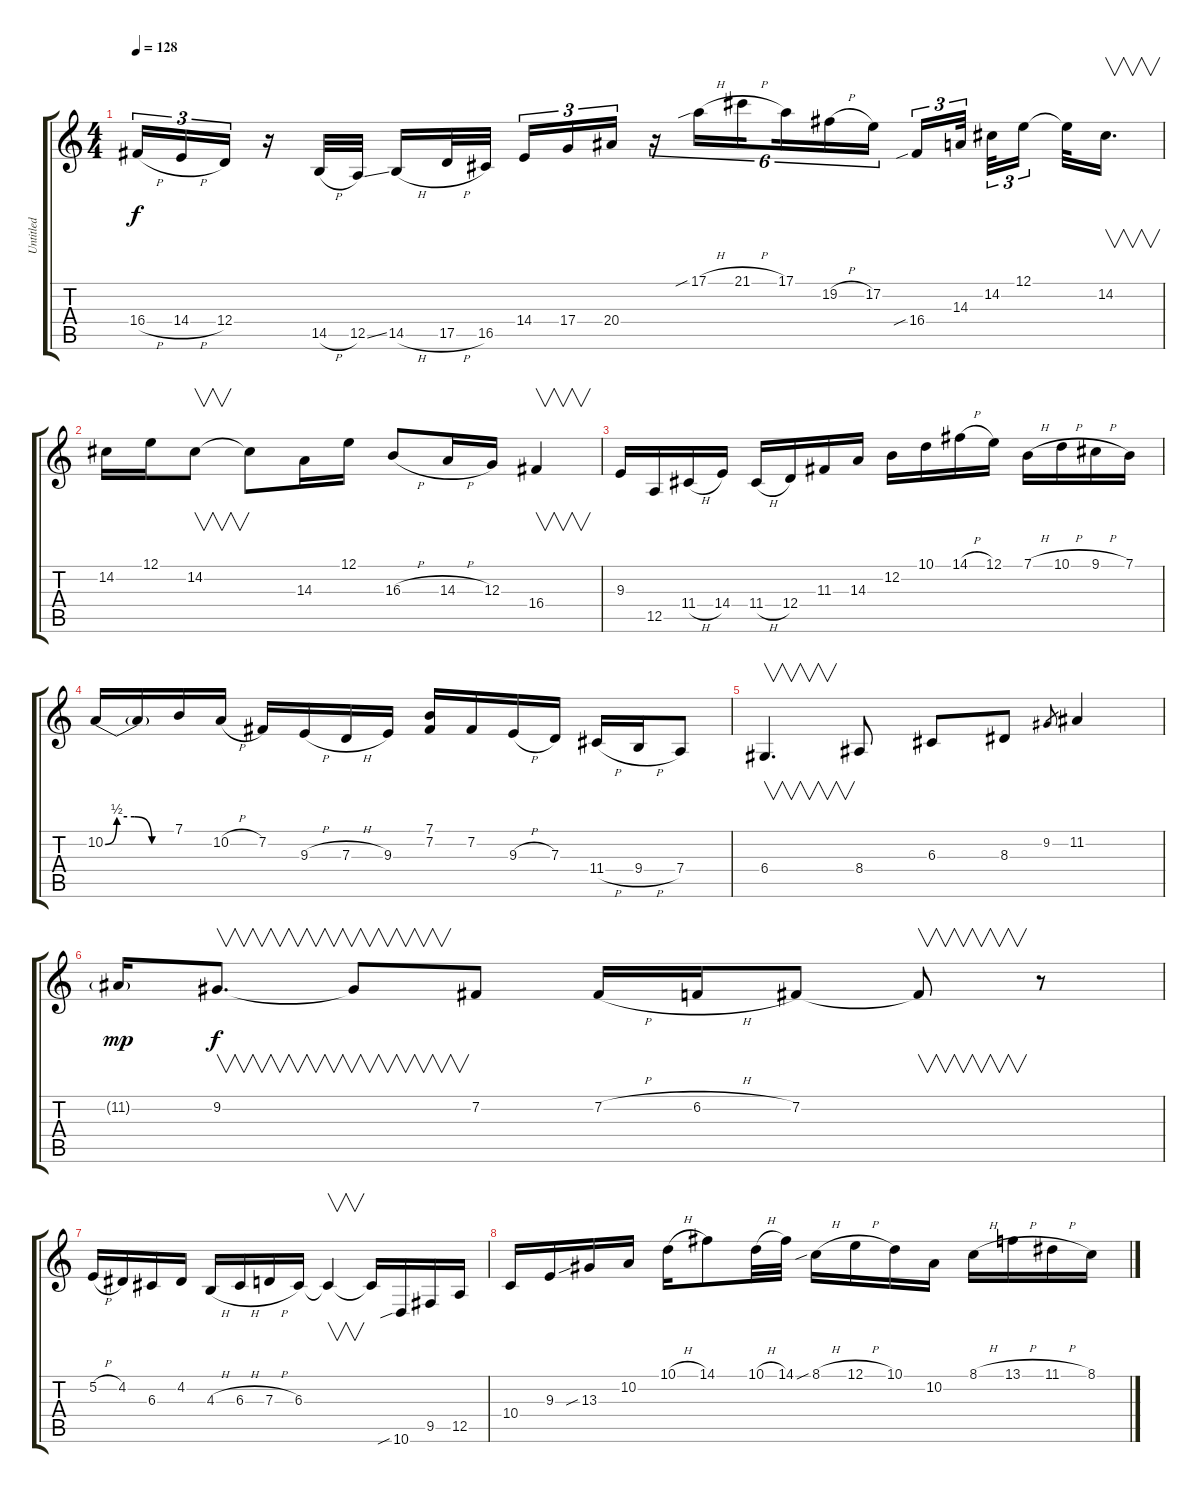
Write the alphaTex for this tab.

\track ("Untitled" "Untitled") {instrument sopranosax}
\staff {score tabs}
\tuning (E4 B3 G3 D3 A2 E2) {hide}
\ts (4 4)
\tempo 128
\clef g2
\ks c
16.4{h}.16{tu (3 2) dy f} 14.4{h}.16{tu (3 2)} 12.4.16{tu (3 2)} r.16 14.5{h}.32 12.5{ss}.32 14.5{h}.16 17.5{h}.32 16.5.32{beam splitsecondary} 14.4.16{tu (3 2)} 17.4.16{tu (3 2)} 20.4.16{tu (3 2)} r.16{tu (6 4)} 17.1{sib h}.16{tu (6 4)} 21.1{h}.16{tu (6 4) beam splitsecondary} 17.1.16{tu (6 4)} 19.2{h}.16{tu (6 4)} 17.2.16{tu (6 4)} 16.4{sib}.16{tu (3 2)} 14.3.32{tu (3 2) beam splitsecondary} 14.2.32{tu (3 2)} 12.1.16{tu (3 2) beam splitsecondary} 12.1{t}.32 14.2.16{v d} |
14.2.16 12.1.16 14.2.8{v} 14.2{t}.8 14.3.16 12.1.16 16.3{h}.8 14.3{h}.16 12.3.16 16.4.4{v} |
9.3.16 12.5.16 11.4{h}.16 14.4.16 11.4{h}.16 12.4.16 11.3.16 14.3.16 12.2.16 10.1.16 14.1{h}.16 12.1.16 7.1{h}.16 10.1{h}.16 9.1{h}.16 7.1.16 |
10.2{be (custom 0 0 10 2 25 2 40 0 60 0)}.16 10.2{t}.16 7.1.16 10.2{h}.16 7.2.16 9.3{h}.16 7.3{h}.16 9.3.16 (7.1 7.2).16 7.2.16 9.3{h}.16 7.3.16 11.4{h}.16 9.4{h}.16 7.4.8 |
6.4.4{v d} 8.4.8 6.3.8 8.3.8 9.2.8{gr} 11.2.4 |
11.2{g}.16{dy mp} 9.2.8{v d dy f} 9.2{t}.8{v} 7.2.8 7.2{h}.16 6.2{h}.16 7.2.8 7.2{t}.8{v} r.8 |
5.2{h}.16 4.2.16 6.3.16 4.2.16 4.3{h}.16 6.3{h}.16 7.3{h}.16 6.3.16 6.3{t}.4{v} 6.3{t}.16 10.6{sib}.16 9.5.16 12.5.16 |
10.4.16 9.3.16 13.3{sib}.16 10.2.16 10.1{h}.16 14.1.8 10.1{h}.32 14.1.32 8.1{sib h}.16 12.1{h}.16 10.1.16 10.2.16 8.1{h}.16 13.1{h}.16 11.1{h}.16 8.1.16
